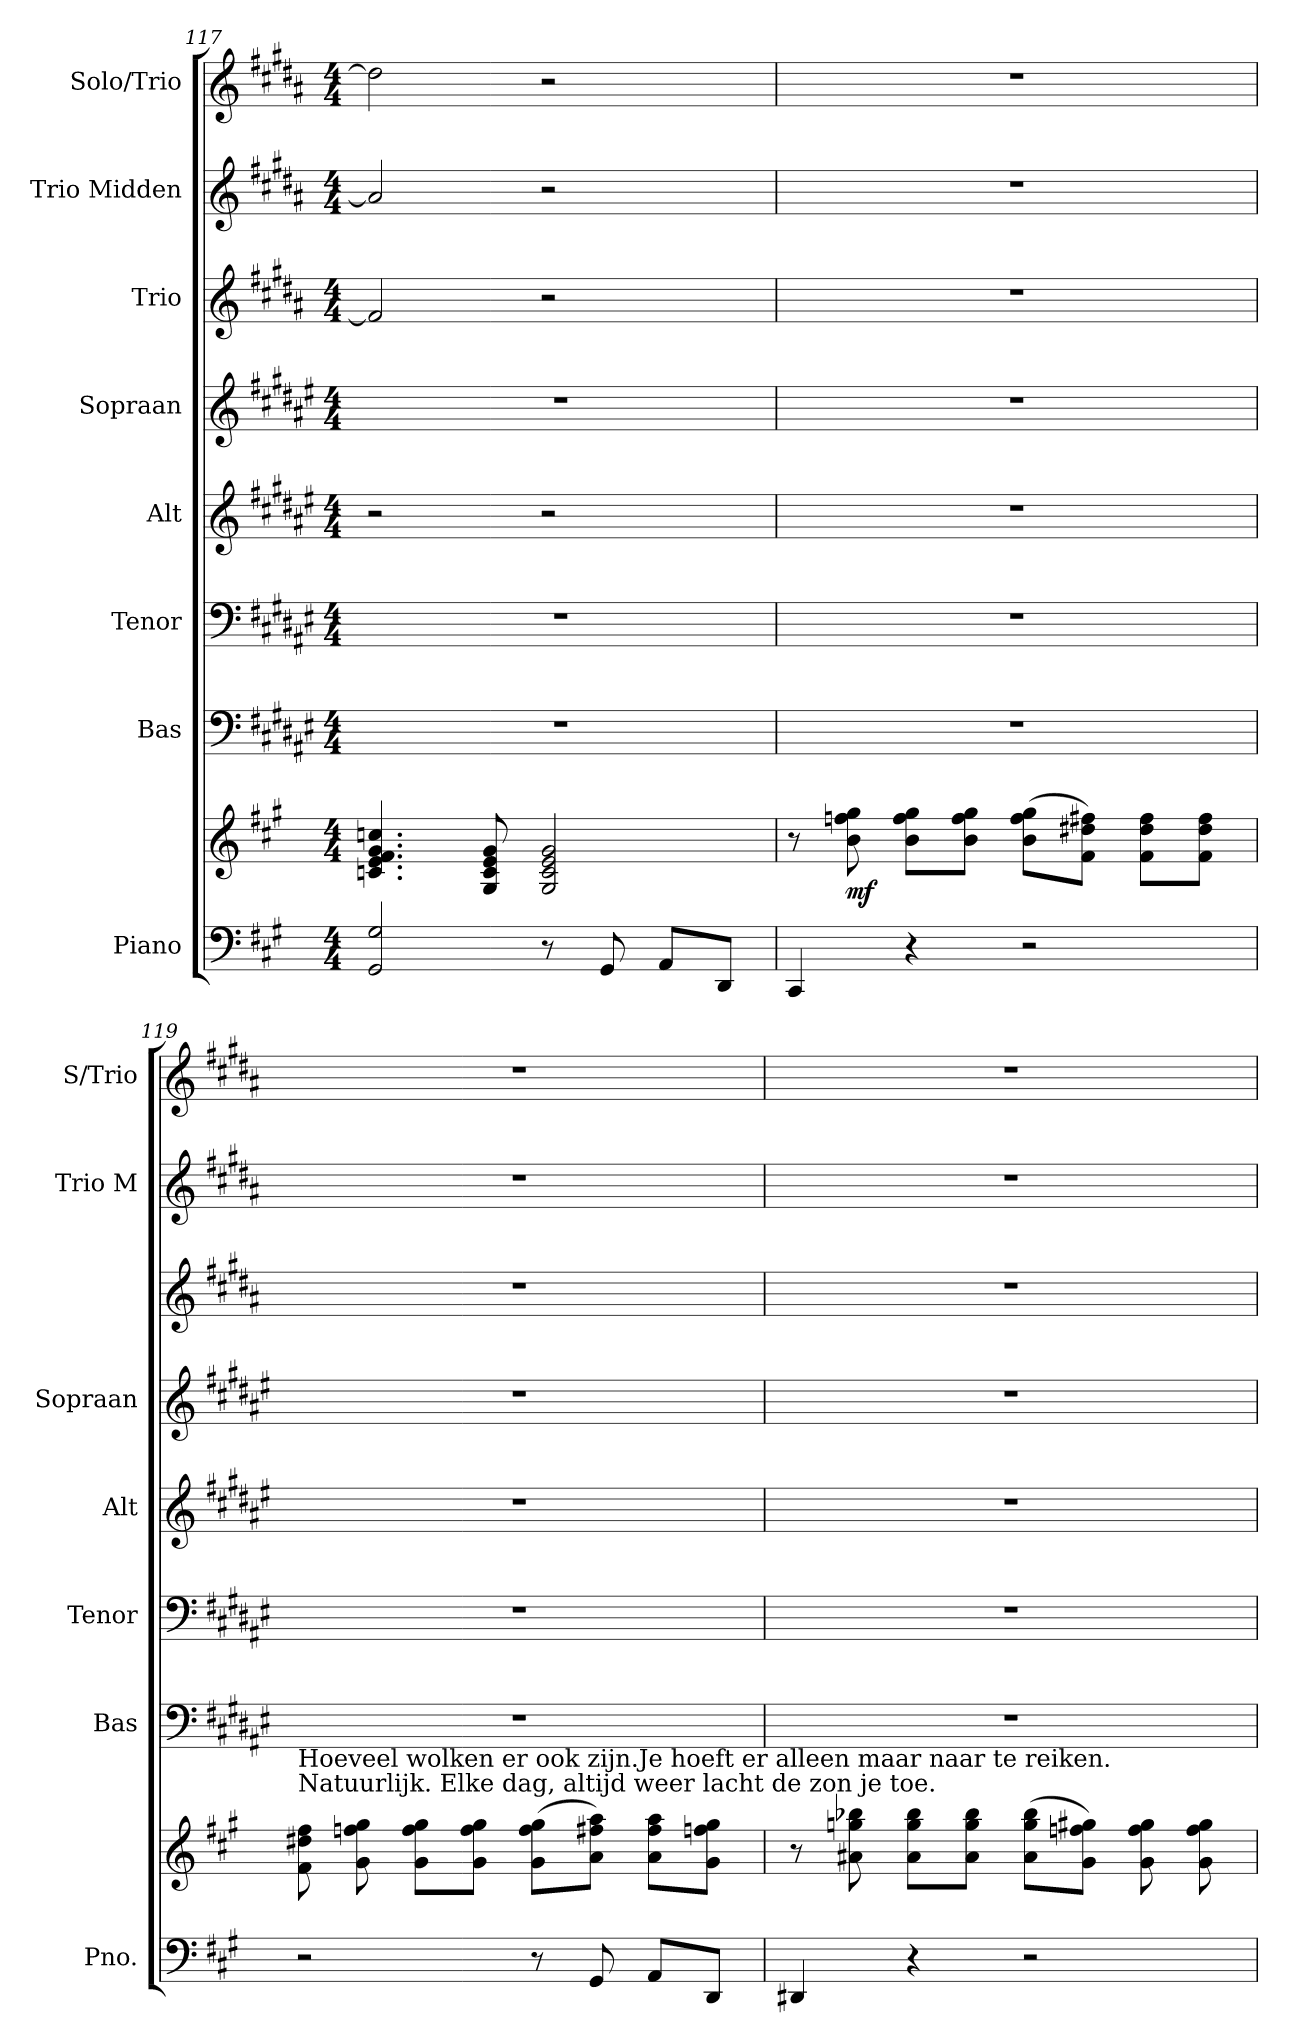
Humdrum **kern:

**kern	**kern	**dynam	**kern	**kern	**kern	**kern	**kern	**kern	**kern
*part8	*part8	*part8	*part7	*part6	*part5	*part4	*part3	*part2	*part1
*staff9	*staff8	*staff8/9	*staff7	*staff6	*staff5	*staff4	*staff3	*staff2	*staff1
*I"Piano	*	*	*I"Bas	*I"Tenor	*I"Alt	*I"Sopraan	*I"Trio	*I"Trio Midden	*I"Solo/Trio
*I'Pno.	*	*	*I'Bas	*I'Tenor	*I'Alt	*I'Sopraan	*	*I'Trio M	*I'S/Trio
*clefF4	*clefG2	*	*clefF4	*clefF4	*clefG2	*clefG2	*clefG2	*clefG2	*clefG2
*	*	*	*ITrd5c9	*ITrd5c9	*ITrd5c9	*ITrd5c9	*ITrd1c2	*ITrd1c2	*ITrd1c2
*k[f#c#g#]	*k[f#c#g#]	*	*k[f#c#g#]	*k[f#c#g#]	*k[f#c#g#]	*k[f#c#g#]	*k[f#c#g#]	*k[f#c#g#]	*k[f#c#g#]
*M4/4	*M4/4	*	*M4/4	*M4/4	*M4/4	*M4/4	*M4/4	*M4/4	*M4/4
=117	=117	=117	=117	=117	=117	=117	=117	=117	=117
2GG#/ 2G#/	4.cn/ 4.e/ 4.f#/ 4.g#/ 4.ccn/	.	1r	1r	2r	1r	2e/]	2g#/]	2cc\]
.	8G#/ 8c/ 8e/ 8g#/	.	.	.	.	.	.	.	.
8r	2G#/ 2c/ 2e/ 2g#/	.	.	.	2r	.	2r	2r	2r
8GG#/	.	.	.	.	.	.	.	.	.
8AA/L	.	.	.	.	.	.	.	.	.
8DD/J	.	.	.	.	.	.	.	.	.
=118	=118	=118	=118	=118	=118	=118	=118	=118	=118
4CC#/	8r	.	1r	1r	1r	1r	1r	1r	1r
!	!	!LO:DY:b	!	!	!	!	!	!	!
.	8b\ 8ffn\ 8gg#\	mf	.	.	.	.	.	.	.
4r	8b\ 8ff\ 8gg#\L	.	.	.	.	.	.	.	.
.	8b\ 8ff\ 8gg#\J	.	.	.	.	.	.	.	.
2r	(>8b\ 8ff\ 8gg#\L	.	.	.	.	.	.	.	.
.	8f#\ 8dd#X\ 8ff#X\J)	.	.	.	.	.	.	.	.
.	8f#\ 8dd#\ 8ff#\L	.	.	.	.	.	.	.	.
.	8f#\ 8dd#\ 8ff#\J	.	.	.	.	.	.	.	.
!!LO:PB:g=z
=119	=119	=119	=119	=119	=119	=119	=119	=119	=119
!	!LO:TX:a:t=Natuurlijk. Elke dag, altijd weer lacht de zon je toe.	!	!	!	!	!	!	!	!
!	!LO:TX:a:t=Hoeveel wolken er ook zijn.Je hoeft er alleen maar naar te reiken.	!	!	!	!	!	!	!	!
2r	8f#\ 8dd#X\ 8ff#\	.	1r	1r	1r	1r	1r	1r	1r
.	8g#\ 8ffn\ 8gg#\	.	.	.	.	.	.	.	.
.	8g#\ 8ff\ 8gg#\L	.	.	.	.	.	.	.	.
.	8g#\ 8ff\ 8gg#\J	.	.	.	.	.	.	.	.
8r	(>8g#\ 8ff\ 8gg#\L	.	.	.	.	.	.	.	.
8GG#/	8a\ 8ff#X\ 8aa\J)	.	.	.	.	.	.	.	.
8AA/L	8a\ 8ff#\ 8aa\L	.	.	.	.	.	.	.	.
8DD/J	8g#\ 8ffn\ 8gg#\J	.	.	.	.	.	.	.	.
=120	=120	=120	=120	=120	=120	=120	=120	=120	=120
4DD#X/	8r	.	1r	1r	1r	1r	1r	1r	1r
.	8a#X\ 8ggn\ 8bb-X\	.	.	.	.	.	.	.	.
4r	8a#\ 8gg\ 8bb-\L	.	.	.	.	.	.	.	.
.	8a#\ 8gg\ 8bb-\J	.	.	.	.	.	.	.	.
2r	(>8a#\ 8gg\ 8bb-\L	.	.	.	.	.	.	.	.
.	8g#\ 8ffn\ 8gg#X\J)	.	.	.	.	.	.	.	.
.	8g#\ 8ff\ 8gg#\L	.	.	.	.	.	.	.	.
.	8g#\ 8ff\ 8gg#\	.	.	.	.	.	.	.	.
=	=	=	=	=	=	=	=	=	=
*-	*-	*-	*-	*-	*-	*-	*-	*-	*-
